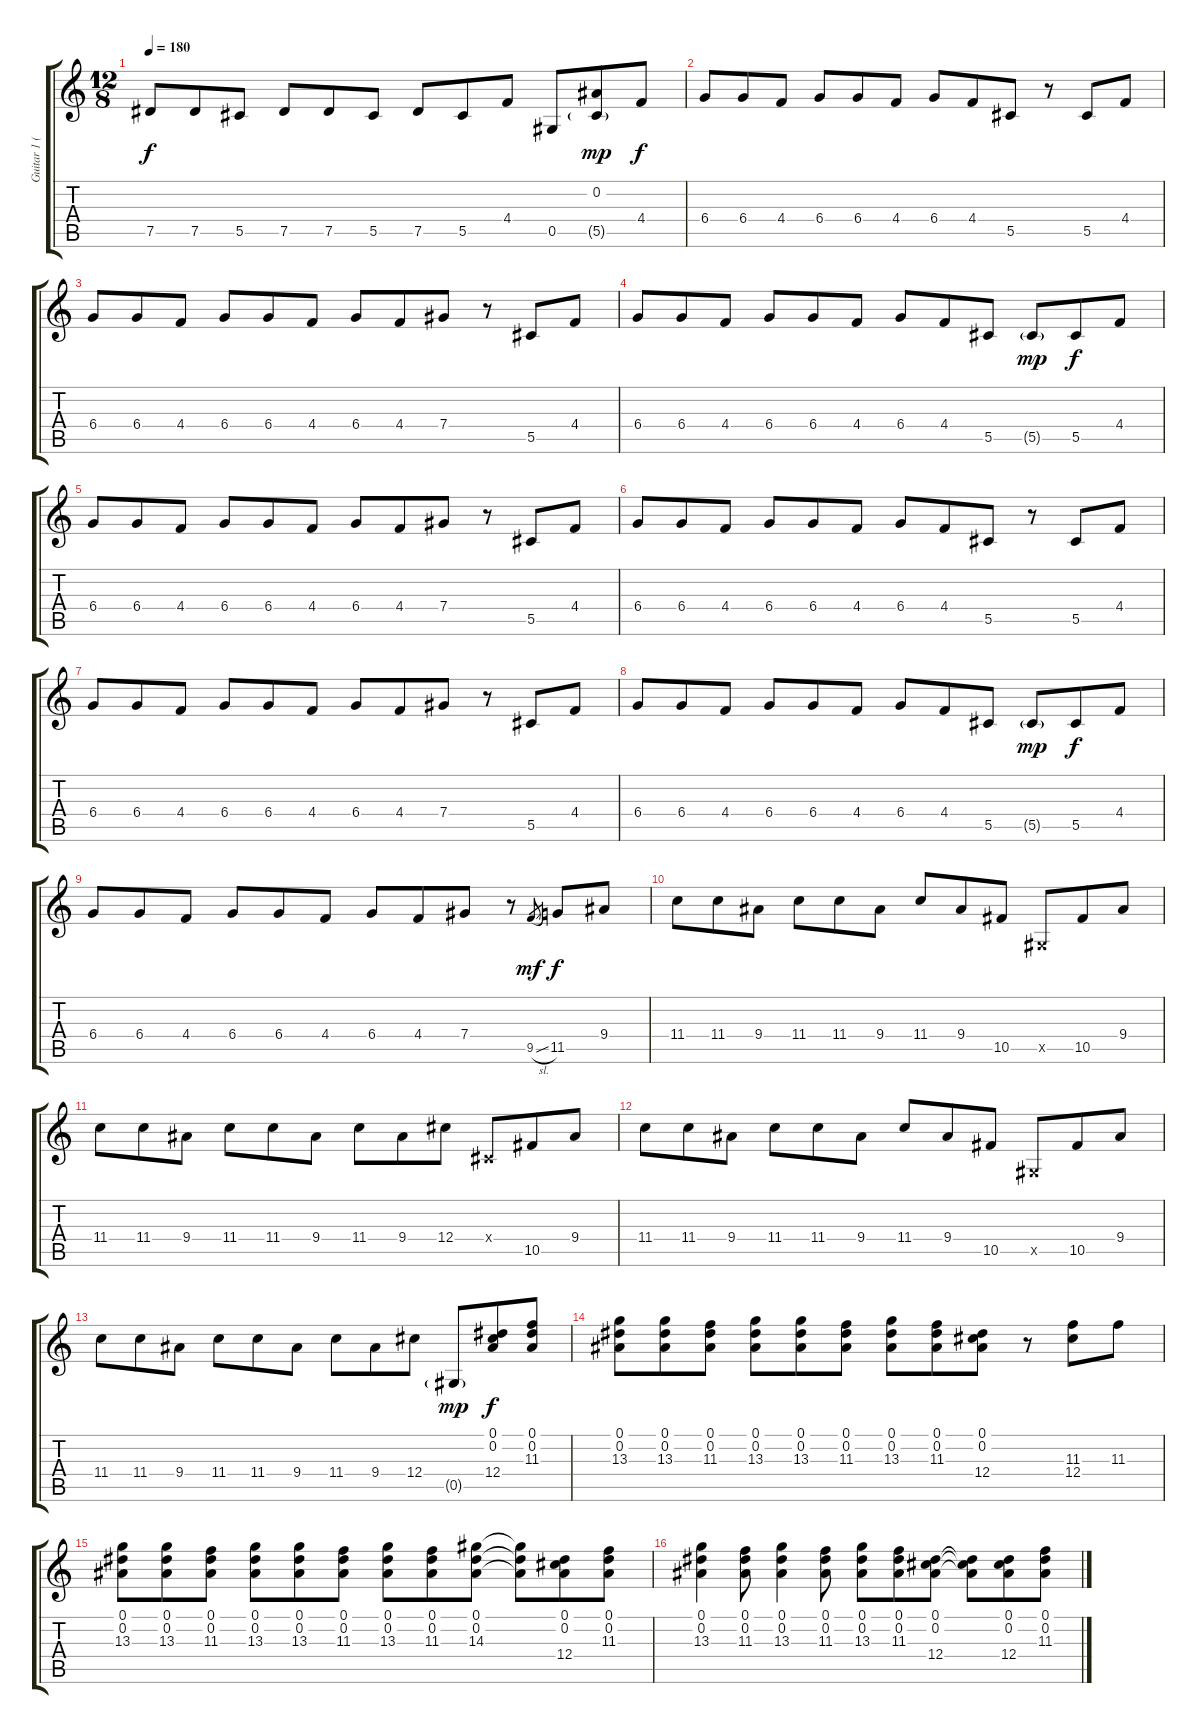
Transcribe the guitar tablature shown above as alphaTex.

\track ("Guitar 1 (Jimi Hendrix)" "Guitar 1 (") {instrument overdrivenguitar}
\staff {score tabs}
\tuning (Eb4 Bb3 Gb3 Db3 Ab2 Eb2) {hide}
\ts (12 8)
\tempo 180
\clef g2
\ks c
7.5.8{dy f} 7.5.8 5.5.8 7.5.8 7.5.8 5.5.8 7.5.8 5.5.8 4.4.8 0.5.8 (0.2 5.5{g}).8{dy mp} 4.4.8{dy f} |
6.4.8 6.4.8 4.4.8 6.4.8 6.4.8 4.4.8 6.4.8 4.4.8 5.5.8 r.8 5.5.8 4.4.8 |
6.4.8 6.4.8 4.4.8 6.4.8 6.4.8 4.4.8 6.4.8 4.4.8 7.4.8 r.8 5.5.8 4.4.8 |
6.4.8 6.4.8 4.4.8 6.4.8 6.4.8 4.4.8 6.4.8 4.4.8 5.5.8 5.5{g}.8{dy mp} 5.5.8{dy f} 4.4.8 |
6.4.8 6.4.8 4.4.8 6.4.8 6.4.8 4.4.8 6.4.8 4.4.8 7.4.8 r.8 5.5.8 4.4.8 |
6.4.8 6.4.8 4.4.8 6.4.8 6.4.8 4.4.8 6.4.8 4.4.8 5.5.8 r.8 5.5.8 4.4.8 |
6.4.8 6.4.8 4.4.8 6.4.8 6.4.8 4.4.8 6.4.8 4.4.8 7.4.8 r.8 5.5.8 4.4.8 |
6.4.8 6.4.8 4.4.8 6.4.8 6.4.8 4.4.8 6.4.8 4.4.8 5.5.8 5.5{g}.8{dy mp} 5.5.8{dy f} 4.4.8 |
6.4.8 6.4.8 4.4.8 6.4.8 6.4.8 4.4.8 6.4.8 4.4.8 7.4.8 r.8 9.5{sl}.8{gr dy mf} 11.5.8{dy f} 9.4.8 |
11.4.8 11.4.8 9.4.8 11.4.8 11.4.8 9.4.8 11.4.8 9.4.8 10.5.8 0.5{x}.8 10.5.8 9.4.8 |
11.4.8 11.4.8 9.4.8 11.4.8 11.4.8 9.4.8 11.4.8 9.4.8 12.4.8 0.4{x}.8 10.5.8 9.4.8 |
11.4.8 11.4.8 9.4.8 11.4.8 11.4.8 9.4.8 11.4.8 9.4.8 10.5.8 0.5{x}.8 10.5.8 9.4.8 |
11.4.8 11.4.8 9.4.8 11.4.8 11.4.8 9.4.8 11.4.8 9.4.8 12.4.8 0.5{g}.8{dy mp} (0.1 0.2 12.4).8{dy f} (0.1 0.2 11.3).8 |
(0.1 0.2 13.3).8 (0.1 0.2 13.3).8 (0.1 0.2 11.3).8 (0.1 0.2 13.3).8 (0.1 0.2 13.3).8 (0.1 0.2 11.3).8 (0.1 0.2 13.3).8 (0.1 0.2 11.3).8 (0.1 0.2 12.4).8 r.8 (11.3 12.4).8 11.3.8 |
(0.1 0.2 13.3).8 (0.1 0.2 13.3).8 (0.1 0.2 11.3).8 (0.1 0.2 13.3).8 (0.1 0.2 13.3).8 (0.1 0.2 11.3).8 (0.1 0.2 13.3).8 (0.1 0.2 11.3).8 (0.1 0.2 14.3).8 (0.1{t} 0.2{t} 14.3{t}).8 (0.1 0.2 12.4).8 (0.1 0.2 11.3).8 |
(0.1 0.2 13.3).4 (0.1 0.2 11.3).8 (0.1 0.2 13.3).4 (0.1 0.2 11.3).8 (0.1 0.2 13.3).8 (0.1 0.2 11.3).8 (0.1 0.2 12.4).8 (0.1{t} 0.2{t} 12.4{t}).8 (0.1 0.2 12.4).8 (0.1 0.2 11.3).8
